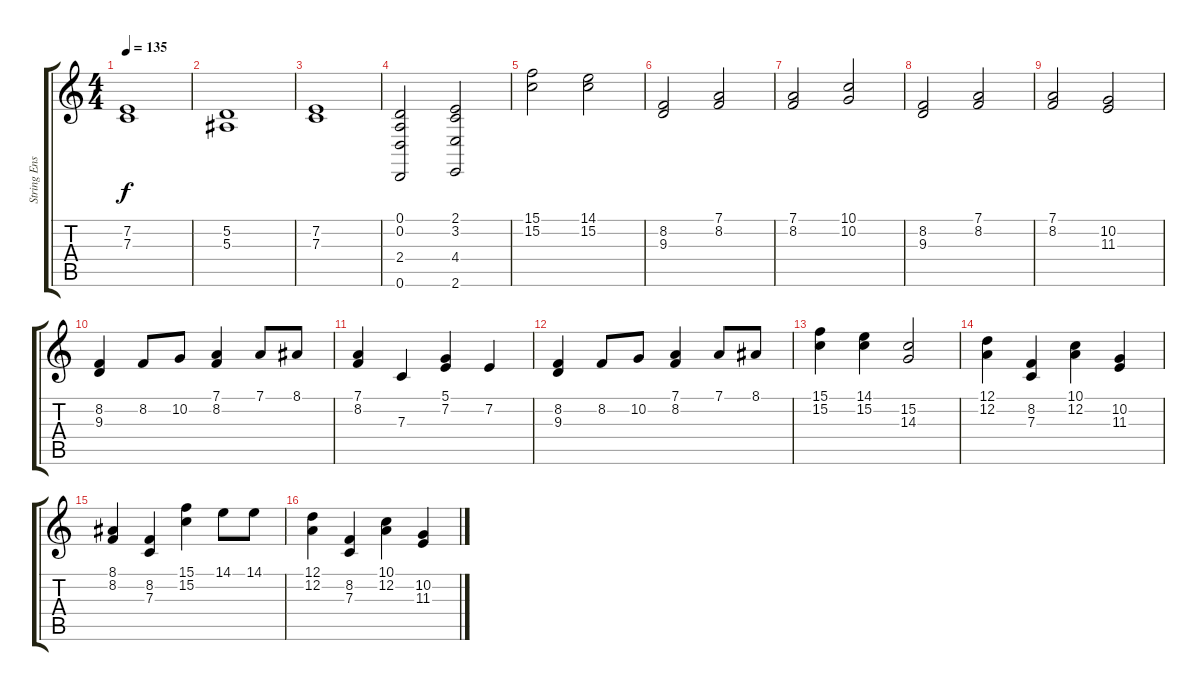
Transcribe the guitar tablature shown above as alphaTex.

\track ("String Ensemble" "String Ens") {instrument stringensemble1}
\staff {score tabs}
\tuning (D4 A3 F3 C3 G2 D2) {hide}
\ts (4 4)
\tempo 135
\clef g2
\ks c
(7.2 7.3).1{dy f} |
(5.2 5.3).1 |
(7.2 7.3).1 |
(0.1 0.2 2.4 0.6).2 (2.1 3.2 4.4 2.6).2 |
(15.1 15.2).2 (14.1 15.2).2 |
(8.2 9.3).2 (7.1 8.2).2 |
(7.1 8.2).2 (10.1 10.2).2 |
(8.2 9.3).2 (7.1 8.2).2 |
(7.1 8.2).2 (10.2 11.3).2 |
(8.2 9.3).4 8.2.8 10.2.8 (7.1 8.2).4 7.1.8 8.1.8 |
(7.1 8.2).4 7.3.4 (5.1 7.2).4 7.2.4 |
(8.2 9.3).4 8.2.8 10.2.8 (7.1 8.2).4 7.1.8 8.1.8 |
(15.1 15.2).4 (14.1 15.2).4 (15.2 14.3).2 |
(12.1 12.2).4 (8.2 7.3).4 (10.1 12.2).4 (10.2 11.3).4 |
(8.1 8.2).4 (8.2 7.3).4 (15.1 15.2).4 14.1.8 14.1.8 |
(12.1 12.2).4 (8.2 7.3).4 (10.1 12.2).4 (10.2 11.3).4
